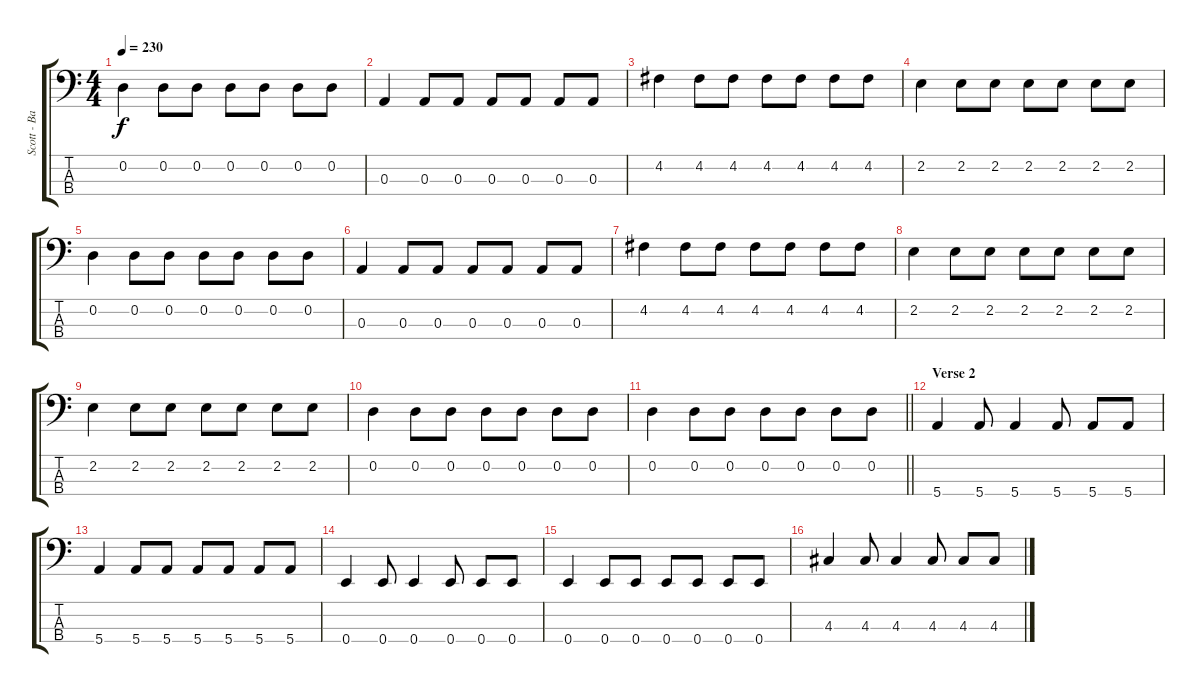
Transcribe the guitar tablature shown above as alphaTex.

\track ("Scott - Bass" "Scott - Ba") {instrument electricbasspick}
\staff {score tabs}
\tuning (G2 D2 A1 E1) {hide}
\ts (4 4)
\tempo 230
\clef f4
\ks c
0.2.4{dy f} 0.2.8 0.2.8 0.2.8 0.2.8 0.2.8 0.2.8 |
0.3.4 0.3.8 0.3.8 0.3.8 0.3.8 0.3.8 0.3.8 |
4.2.4 4.2.8 4.2.8 4.2.8 4.2.8 4.2.8 4.2.8 |
2.2.4 2.2.8 2.2.8 2.2.8 2.2.8 2.2.8 2.2.8 |
0.2.4 0.2.8 0.2.8 0.2.8 0.2.8 0.2.8 0.2.8 |
0.3.4 0.3.8 0.3.8 0.3.8 0.3.8 0.3.8 0.3.8 |
4.2.4 4.2.8 4.2.8 4.2.8 4.2.8 4.2.8 4.2.8 |
2.2.4 2.2.8 2.2.8 2.2.8 2.2.8 2.2.8 2.2.8 |
2.2.4 2.2.8 2.2.8 2.2.8 2.2.8 2.2.8 2.2.8 |
0.2.4 0.2.8 0.2.8 0.2.8 0.2.8 0.2.8 0.2.8 |
\barLineRight lightlight
0.2.4 0.2.8 0.2.8 0.2.8 0.2.8 0.2.8 0.2.8 |
\section ("" "Verse 2")
5.4.4 5.4.8 5.4.4 5.4.8 5.4.8 5.4.8 |
5.4.4 5.4.8 5.4.8 5.4.8 5.4.8 5.4.8 5.4.8 |
0.4.4 0.4.8 0.4.4 0.4.8 0.4.8 0.4.8 |
0.4.4 0.4.8 0.4.8 0.4.8 0.4.8 0.4.8 0.4.8 |
4.3.4 4.3.8 4.3.4 4.3.8 4.3.8 4.3.8
